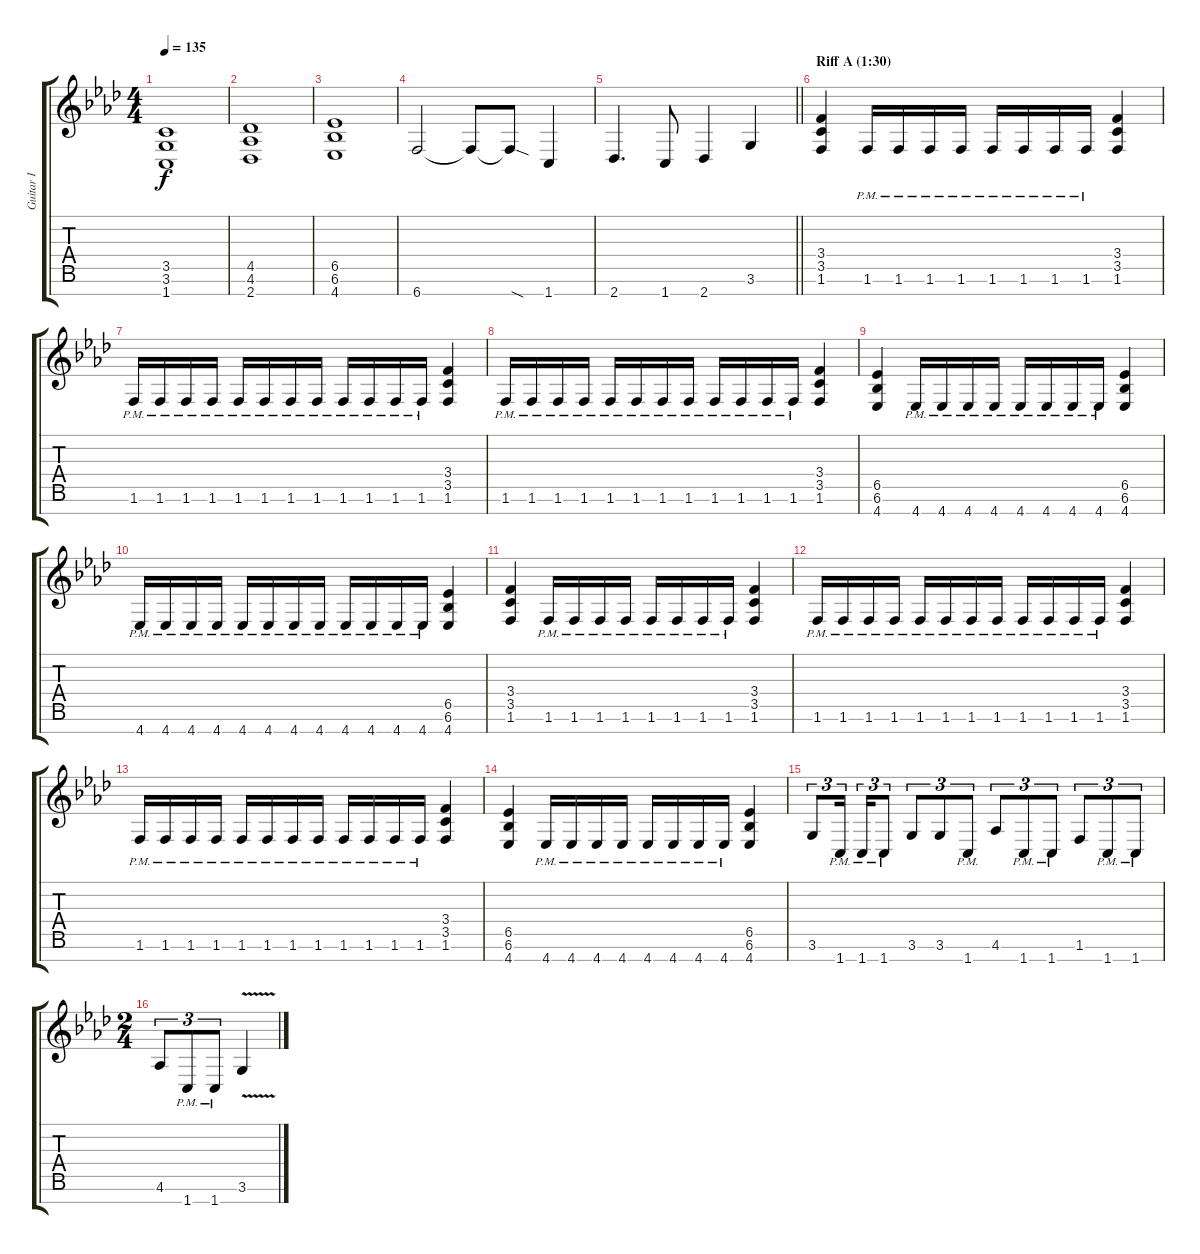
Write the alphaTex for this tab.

\track ("Guitar I" "Guitar I") {instrument distortionguitar}
\staff {score tabs}
\tuning (E4 B3 G3 D3 A2 E2 B1) {hide}
\ts (4 4)
\tempo 135
\clef g2
\ks fminor
(3.5 3.6 1.7).1{dy f} |
(4.5 4.6 2.7).1 |
(6.5 6.6 4.7).1 |
6.7.2 6.7{t}.8 6.7{sod t}.8 1.7.4 |
\barLineRight lightlight
2.7.4{d} 1.7.8 2.7.4 3.6.4 |
\section ("" "Riff A (1:30)")
(3.4 3.5 1.6).4 1.6{pm}.16 1.6{pm}.16 1.6{pm}.16 1.6{pm}.16 1.6{pm}.16 1.6{pm}.16 1.6{pm}.16 1.6{pm}.16 (3.4 3.5 1.6).4 |
1.6{pm}.16 1.6{pm}.16 1.6{pm}.16 1.6{pm}.16 1.6{pm}.16 1.6{pm}.16 1.6{pm}.16 1.6{pm}.16 1.6{pm}.16 1.6{pm}.16 1.6{pm}.16 1.6{pm}.16 (3.4 3.5 1.6).4 |
1.6{pm}.16 1.6{pm}.16 1.6{pm}.16 1.6{pm}.16 1.6{pm}.16 1.6{pm}.16 1.6{pm}.16 1.6{pm}.16 1.6{pm}.16 1.6{pm}.16 1.6{pm}.16 1.6{pm}.16 (3.4 3.5 1.6).4 |
(6.5 6.6 4.7).4 4.7{pm}.16 4.7{pm}.16 4.7{pm}.16 4.7{pm}.16 4.7{pm}.16 4.7{pm}.16 4.7{pm}.16 4.7{pm}.16 (6.5 6.6 4.7).4 |
4.7{pm}.16 4.7{pm}.16 4.7{pm}.16 4.7{pm}.16 4.7{pm}.16 4.7{pm}.16 4.7{pm}.16 4.7{pm}.16 4.7{pm}.16 4.7{pm}.16 4.7{pm}.16 4.7{pm}.16 (6.5 6.6 4.7).4 |
(3.4 3.5 1.6).4 1.6{pm}.16 1.6{pm}.16 1.6{pm}.16 1.6{pm}.16 1.6{pm}.16 1.6{pm}.16 1.6{pm}.16 1.6{pm}.16 (3.4 3.5 1.6).4 |
1.6{pm}.16 1.6{pm}.16 1.6{pm}.16 1.6{pm}.16 1.6{pm}.16 1.6{pm}.16 1.6{pm}.16 1.6{pm}.16 1.6{pm}.16 1.6{pm}.16 1.6{pm}.16 1.6{pm}.16 (3.4 3.5 1.6).4 |
1.6{pm}.16 1.6{pm}.16 1.6{pm}.16 1.6{pm}.16 1.6{pm}.16 1.6{pm}.16 1.6{pm}.16 1.6{pm}.16 1.6{pm}.16 1.6{pm}.16 1.6{pm}.16 1.6{pm}.16 (3.4 3.5 1.6).4 |
(6.5 6.6 4.7).4 4.7{pm}.16 4.7{pm}.16 4.7{pm}.16 4.7{pm}.16 4.7{pm}.16 4.7{pm}.16 4.7{pm}.16 4.7{pm}.16 (6.5 6.6 4.7).4 |
3.6.8{tu (3 2)} 1.7{pm}.16{tu (3 2) beam splitsecondary} 1.7{pm}.16{tu (3 2)} 1.7{pm}.8{tu (3 2)} 3.6.8{tu (3 2)} 3.6.8{tu (3 2)} 1.7{pm}.8{tu (3 2)} 4.6.8{tu (3 2)} 1.7{pm}.8{tu (3 2)} 1.7{pm}.8{tu (3 2)} 1.6.8{tu (3 2)} 1.7{pm}.8{tu (3 2)} 1.7{pm}.8{tu (3 2)} |
\ts (2 4)
4.6.8{tu (3 2)} 1.7{pm}.8{tu (3 2)} 1.7{pm}.8{tu (3 2)} 3.6{v}.4
